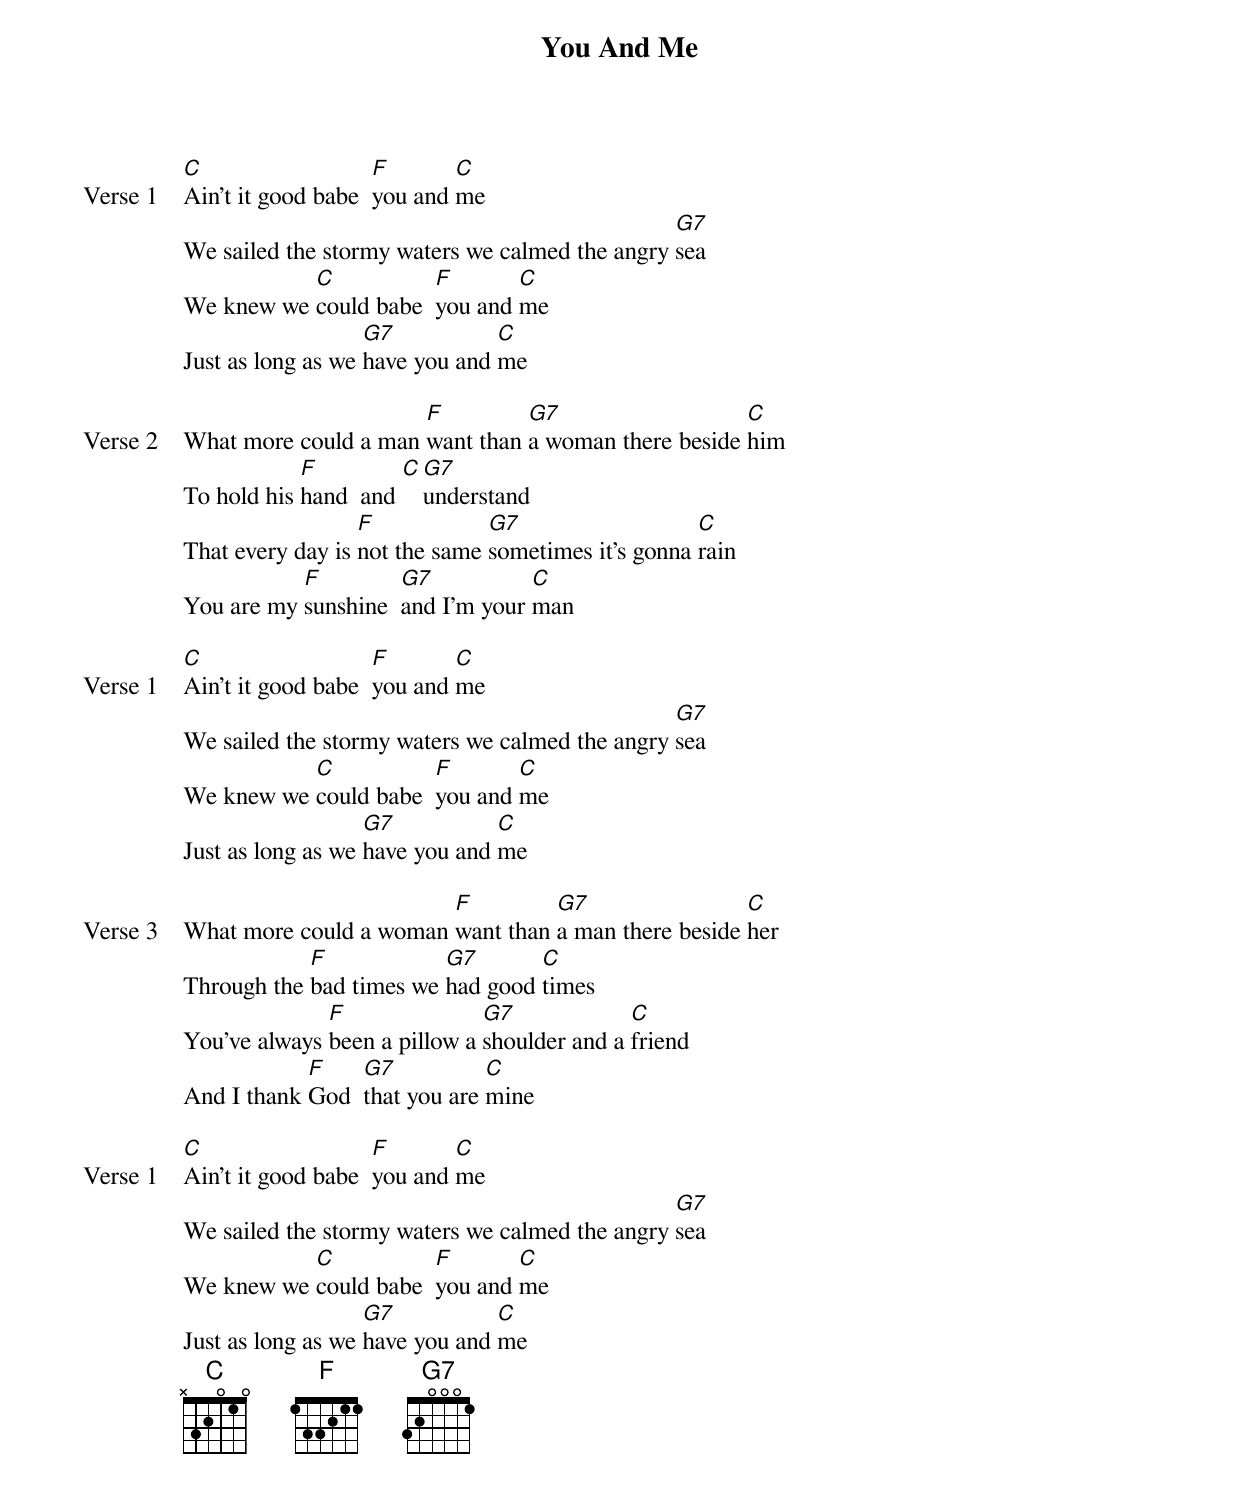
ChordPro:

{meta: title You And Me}
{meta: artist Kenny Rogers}
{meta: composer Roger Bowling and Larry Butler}
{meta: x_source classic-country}
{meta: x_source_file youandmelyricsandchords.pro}
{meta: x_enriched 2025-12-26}

{start_of_verse: Verse 1}
[C]Ain’t it good babe  [F]you and [C]me
We sailed the stormy waters we calmed the angry [G7]sea
We knew we [C]could babe  [F]you and [C]me
Just as long as we [G7]have you and [C]me
{end_of_verse}

{start_of_verse: Verse 2}
What more could a man [F]want than [G7]a woman there beside [C]him
To hold his [F]hand  and [C][G7]understand
That every day is [F]not the same [G7]sometimes it’s gonna [C]rain
You are my [F]sunshine  [G7]and I’m your [C]man
{end_of_verse}

{start_of_verse: Verse 1}
[C]Ain’t it good babe  [F]you and [C]me
We sailed the stormy waters we calmed the angry [G7]sea
We knew we [C]could babe  [F]you and [C]me
Just as long as we [G7]have you and [C]me
{end_of_verse}

{start_of_verse: Verse 3}
What more could a woman [F]want than [G7]a man there beside [C]her
Through the [F]bad times we [G7]had good [C]times
You’ve always [F]been a pillow a [G7]shoulder and a [C]friend
And I thank [F]God  [G7]that you are [C]mine
{end_of_verse}

{start_of_verse: Verse 1}
[C]Ain’t it good babe  [F]you and [C]me
We sailed the stormy waters we calmed the angry [G7]sea
We knew we [C]could babe  [F]you and [C]me
Just as long as we [G7]have you and [C]me
{end_of_verse}
